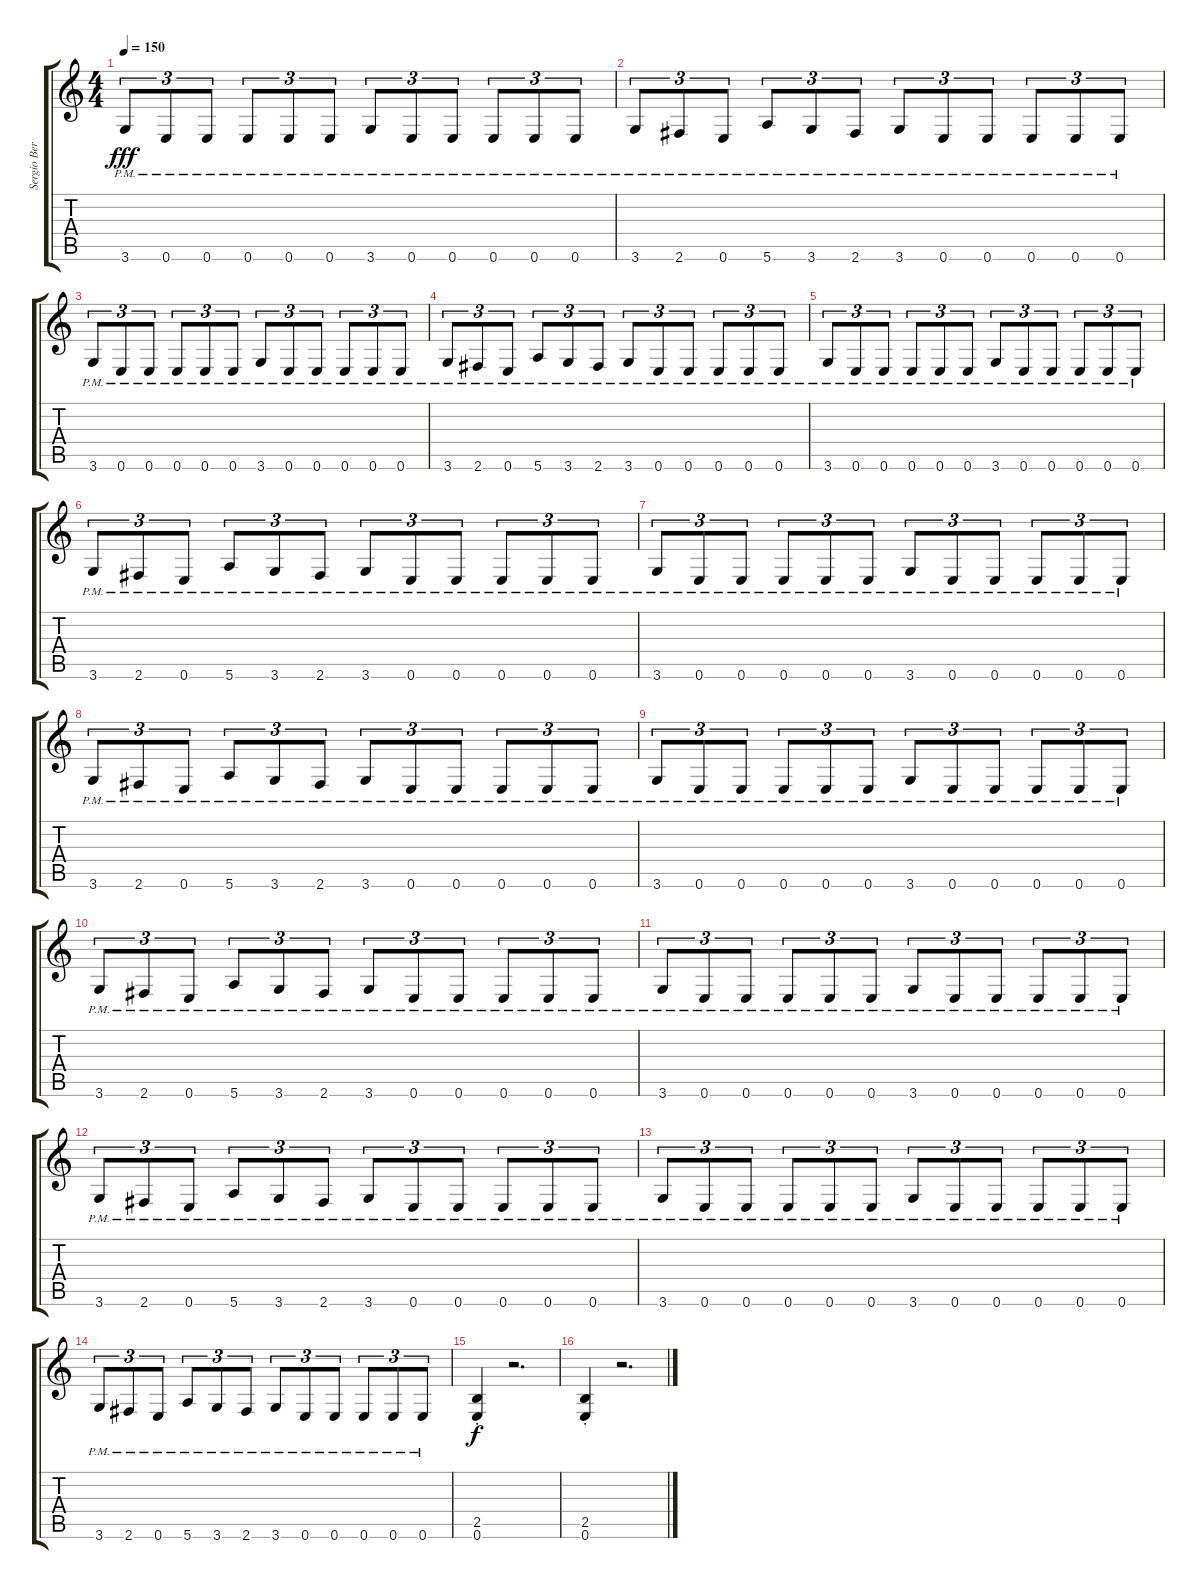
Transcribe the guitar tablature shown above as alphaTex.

\track ("Sergio Berdichevsky" "Sergio Ber") {instrument distortionguitar}
\staff {score tabs}
\tuning (E4 B3 G3 D3 A2 E2) {hide}
\ts (4 4)
\tempo 150
\clef g2
\ks c
3.6{pm}.8{tu (3 2) dy fff} 0.6{pm}.8{tu (3 2)} 0.6{pm}.8{tu (3 2)} 0.6{pm}.8{tu (3 2)} 0.6{pm}.8{tu (3 2)} 0.6{pm}.8{tu (3 2)} 3.6{pm}.8{tu (3 2)} 0.6{pm}.8{tu (3 2)} 0.6{pm}.8{tu (3 2)} 0.6{pm}.8{tu (3 2)} 0.6{pm}.8{tu (3 2)} 0.6{pm}.8{tu (3 2)} |
3.6{pm}.8{tu (3 2)} 2.6{pm}.8{tu (3 2)} 0.6{pm}.8{tu (3 2)} 5.6{pm}.8{tu (3 2)} 3.6{pm}.8{tu (3 2)} 2.6{pm}.8{tu (3 2)} 3.6{pm}.8{tu (3 2)} 0.6{pm}.8{tu (3 2)} 0.6{pm}.8{tu (3 2)} 0.6{pm}.8{tu (3 2)} 0.6{pm}.8{tu (3 2)} 0.6{pm}.8{tu (3 2)} |
3.6{pm}.8{tu (3 2)} 0.6{pm}.8{tu (3 2)} 0.6{pm}.8{tu (3 2)} 0.6{pm}.8{tu (3 2)} 0.6{pm}.8{tu (3 2)} 0.6{pm}.8{tu (3 2)} 3.6{pm}.8{tu (3 2)} 0.6{pm}.8{tu (3 2)} 0.6{pm}.8{tu (3 2)} 0.6{pm}.8{tu (3 2)} 0.6{pm}.8{tu (3 2)} 0.6{pm}.8{tu (3 2)} |
3.6{pm}.8{tu (3 2)} 2.6{pm}.8{tu (3 2)} 0.6{pm}.8{tu (3 2)} 5.6{pm}.8{tu (3 2)} 3.6{pm}.8{tu (3 2)} 2.6{pm}.8{tu (3 2)} 3.6{pm}.8{tu (3 2)} 0.6{pm}.8{tu (3 2)} 0.6{pm}.8{tu (3 2)} 0.6{pm}.8{tu (3 2)} 0.6{pm}.8{tu (3 2)} 0.6{pm}.8{tu (3 2)} |
3.6{pm}.8{tu (3 2)} 0.6{pm}.8{tu (3 2)} 0.6{pm}.8{tu (3 2)} 0.6{pm}.8{tu (3 2)} 0.6{pm}.8{tu (3 2)} 0.6{pm}.8{tu (3 2)} 3.6{pm}.8{tu (3 2)} 0.6{pm}.8{tu (3 2)} 0.6{pm}.8{tu (3 2)} 0.6{pm}.8{tu (3 2)} 0.6{pm}.8{tu (3 2)} 0.6{pm}.8{tu (3 2)} |
3.6{pm}.8{tu (3 2)} 2.6{pm}.8{tu (3 2)} 0.6{pm}.8{tu (3 2)} 5.6{pm}.8{tu (3 2)} 3.6{pm}.8{tu (3 2)} 2.6{pm}.8{tu (3 2)} 3.6{pm}.8{tu (3 2)} 0.6{pm}.8{tu (3 2)} 0.6{pm}.8{tu (3 2)} 0.6{pm}.8{tu (3 2)} 0.6{pm}.8{tu (3 2)} 0.6{pm}.8{tu (3 2)} |
3.6{pm}.8{tu (3 2)} 0.6{pm}.8{tu (3 2)} 0.6{pm}.8{tu (3 2)} 0.6{pm}.8{tu (3 2)} 0.6{pm}.8{tu (3 2)} 0.6{pm}.8{tu (3 2)} 3.6{pm}.8{tu (3 2)} 0.6{pm}.8{tu (3 2)} 0.6{pm}.8{tu (3 2)} 0.6{pm}.8{tu (3 2)} 0.6{pm}.8{tu (3 2)} 0.6{pm}.8{tu (3 2)} |
3.6{pm}.8{tu (3 2)} 2.6{pm}.8{tu (3 2)} 0.6{pm}.8{tu (3 2)} 5.6{pm}.8{tu (3 2)} 3.6{pm}.8{tu (3 2)} 2.6{pm}.8{tu (3 2)} 3.6{pm}.8{tu (3 2)} 0.6{pm}.8{tu (3 2)} 0.6{pm}.8{tu (3 2)} 0.6{pm}.8{tu (3 2)} 0.6{pm}.8{tu (3 2)} 0.6{pm}.8{tu (3 2)} |
3.6{pm}.8{tu (3 2)} 0.6{pm}.8{tu (3 2)} 0.6{pm}.8{tu (3 2)} 0.6{pm}.8{tu (3 2)} 0.6{pm}.8{tu (3 2)} 0.6{pm}.8{tu (3 2)} 3.6{pm}.8{tu (3 2)} 0.6{pm}.8{tu (3 2)} 0.6{pm}.8{tu (3 2)} 0.6{pm}.8{tu (3 2)} 0.6{pm}.8{tu (3 2)} 0.6{pm}.8{tu (3 2)} |
3.6{pm}.8{tu (3 2)} 2.6{pm}.8{tu (3 2)} 0.6{pm}.8{tu (3 2)} 5.6{pm}.8{tu (3 2)} 3.6{pm}.8{tu (3 2)} 2.6{pm}.8{tu (3 2)} 3.6{pm}.8{tu (3 2)} 0.6{pm}.8{tu (3 2)} 0.6{pm}.8{tu (3 2)} 0.6{pm}.8{tu (3 2)} 0.6{pm}.8{tu (3 2)} 0.6{pm}.8{tu (3 2)} |
3.6{pm}.8{tu (3 2)} 0.6{pm}.8{tu (3 2)} 0.6{pm}.8{tu (3 2)} 0.6{pm}.8{tu (3 2)} 0.6{pm}.8{tu (3 2)} 0.6{pm}.8{tu (3 2)} 3.6{pm}.8{tu (3 2)} 0.6{pm}.8{tu (3 2)} 0.6{pm}.8{tu (3 2)} 0.6{pm}.8{tu (3 2)} 0.6{pm}.8{tu (3 2)} 0.6{pm}.8{tu (3 2)} |
3.6{pm}.8{tu (3 2)} 2.6{pm}.8{tu (3 2)} 0.6{pm}.8{tu (3 2)} 5.6{pm}.8{tu (3 2)} 3.6{pm}.8{tu (3 2)} 2.6{pm}.8{tu (3 2)} 3.6{pm}.8{tu (3 2)} 0.6{pm}.8{tu (3 2)} 0.6{pm}.8{tu (3 2)} 0.6{pm}.8{tu (3 2)} 0.6{pm}.8{tu (3 2)} 0.6{pm}.8{tu (3 2)} |
3.6{pm}.8{tu (3 2)} 0.6{pm}.8{tu (3 2)} 0.6{pm}.8{tu (3 2)} 0.6{pm}.8{tu (3 2)} 0.6{pm}.8{tu (3 2)} 0.6{pm}.8{tu (3 2)} 3.6{pm}.8{tu (3 2)} 0.6{pm}.8{tu (3 2)} 0.6{pm}.8{tu (3 2)} 0.6{pm}.8{tu (3 2)} 0.6{pm}.8{tu (3 2)} 0.6{pm}.8{tu (3 2)} |
3.6{pm}.8{tu (3 2)} 2.6{pm}.8{tu (3 2)} 0.6{pm}.8{tu (3 2)} 5.6{pm}.8{tu (3 2)} 3.6{pm}.8{tu (3 2)} 2.6{pm}.8{tu (3 2)} 3.6{pm}.8{tu (3 2)} 0.6{pm}.8{tu (3 2)} 0.6{pm}.8{tu (3 2)} 0.6{pm}.8{tu (3 2)} 0.6{pm}.8{tu (3 2)} 0.6{pm}.8{tu (3 2)} |
(2.5{st} 0.6{st}).4{dy f} r.2{d} |
(2.5{st} 0.6{st}).4 r.2{d}
